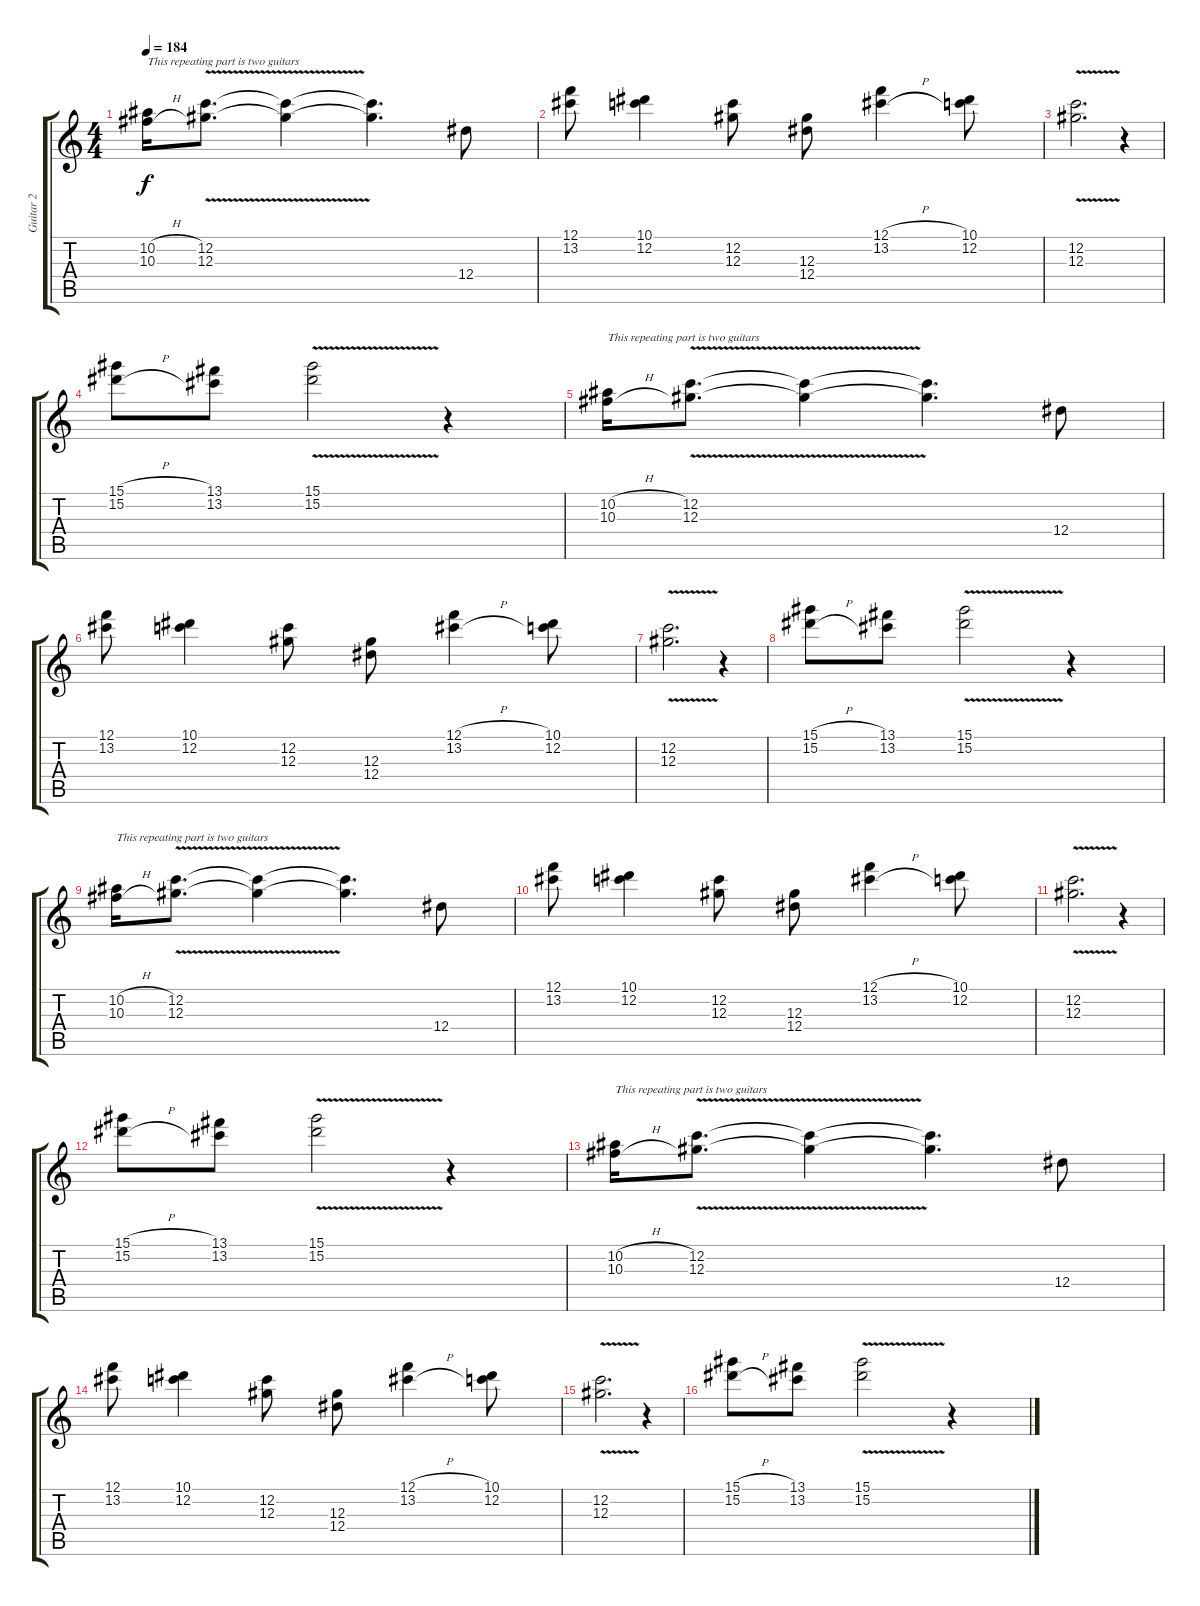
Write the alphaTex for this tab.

\track ("Guitar 2" "Guitar 2") {instrument electricguitarclean}
\staff {score tabs}
\tuning (F4 C4 Ab3 Eb3 Bb2 F2) {hide}
\ts (4 4)
\tempo 184
\clef g2
\ks c
(10.2{h} 10.3{h}).16{txt "This repeating part is two guitars" dy f} (12.2{v} 12.3{v}).8{d} (12.2{t} 12.3{t}).4 (12.2{t} 12.3{t}).4{d} 12.4.8 |
(12.1 13.2).8 (10.1 12.2).4 (12.2 12.3).8 (12.3 12.4).8 (12.1{h} 13.2{h}).4 (10.1 12.2).8 |
(12.2{v} 12.3{v}).2{d} r.4 |
(15.1{h} 15.2{h}).8 (13.1 13.2).8 (15.1{v} 15.2{v}).2 r.4 |
(10.2{h} 10.3{h}).16{txt "This repeating part is two guitars"} (12.2{v} 12.3{v}).8{d} (12.2{t} 12.3{t}).4 (12.2{t} 12.3{t}).4{d} 12.4.8 |
(12.1 13.2).8 (10.1 12.2).4 (12.2 12.3).8 (12.3 12.4).8 (12.1{h} 13.2{h}).4 (10.1 12.2).8 |
(12.2{v} 12.3{v}).2{d} r.4 |
(15.1{h} 15.2{h}).8 (13.1 13.2).8 (15.1{v} 15.2{v}).2 r.4 |
(10.2{h} 10.3{h}).16{txt "This repeating part is two guitars"} (12.2{v} 12.3{v}).8{d} (12.2{t} 12.3{t}).4 (12.2{t} 12.3{t}).4{d} 12.4.8 |
(12.1 13.2).8 (10.1 12.2).4 (12.2 12.3).8 (12.3 12.4).8 (12.1{h} 13.2{h}).4 (10.1 12.2).8 |
(12.2{v} 12.3{v}).2{d} r.4 |
(15.1{h} 15.2{h}).8 (13.1 13.2).8 (15.1{v} 15.2{v}).2 r.4 |
(10.2{h} 10.3{h}).16{txt "This repeating part is two guitars"} (12.2{v} 12.3{v}).8{d} (12.2{t} 12.3{t}).4 (12.2{t} 12.3{t}).4{d} 12.4.8 |
(12.1 13.2).8 (10.1 12.2).4 (12.2 12.3).8 (12.3 12.4).8 (12.1{h} 13.2{h}).4 (10.1 12.2).8 |
(12.2{v} 12.3{v}).2{d} r.4 |
(15.1{h} 15.2{h}).8 (13.1 13.2).8 (15.1{v} 15.2{v}).2 r.4
